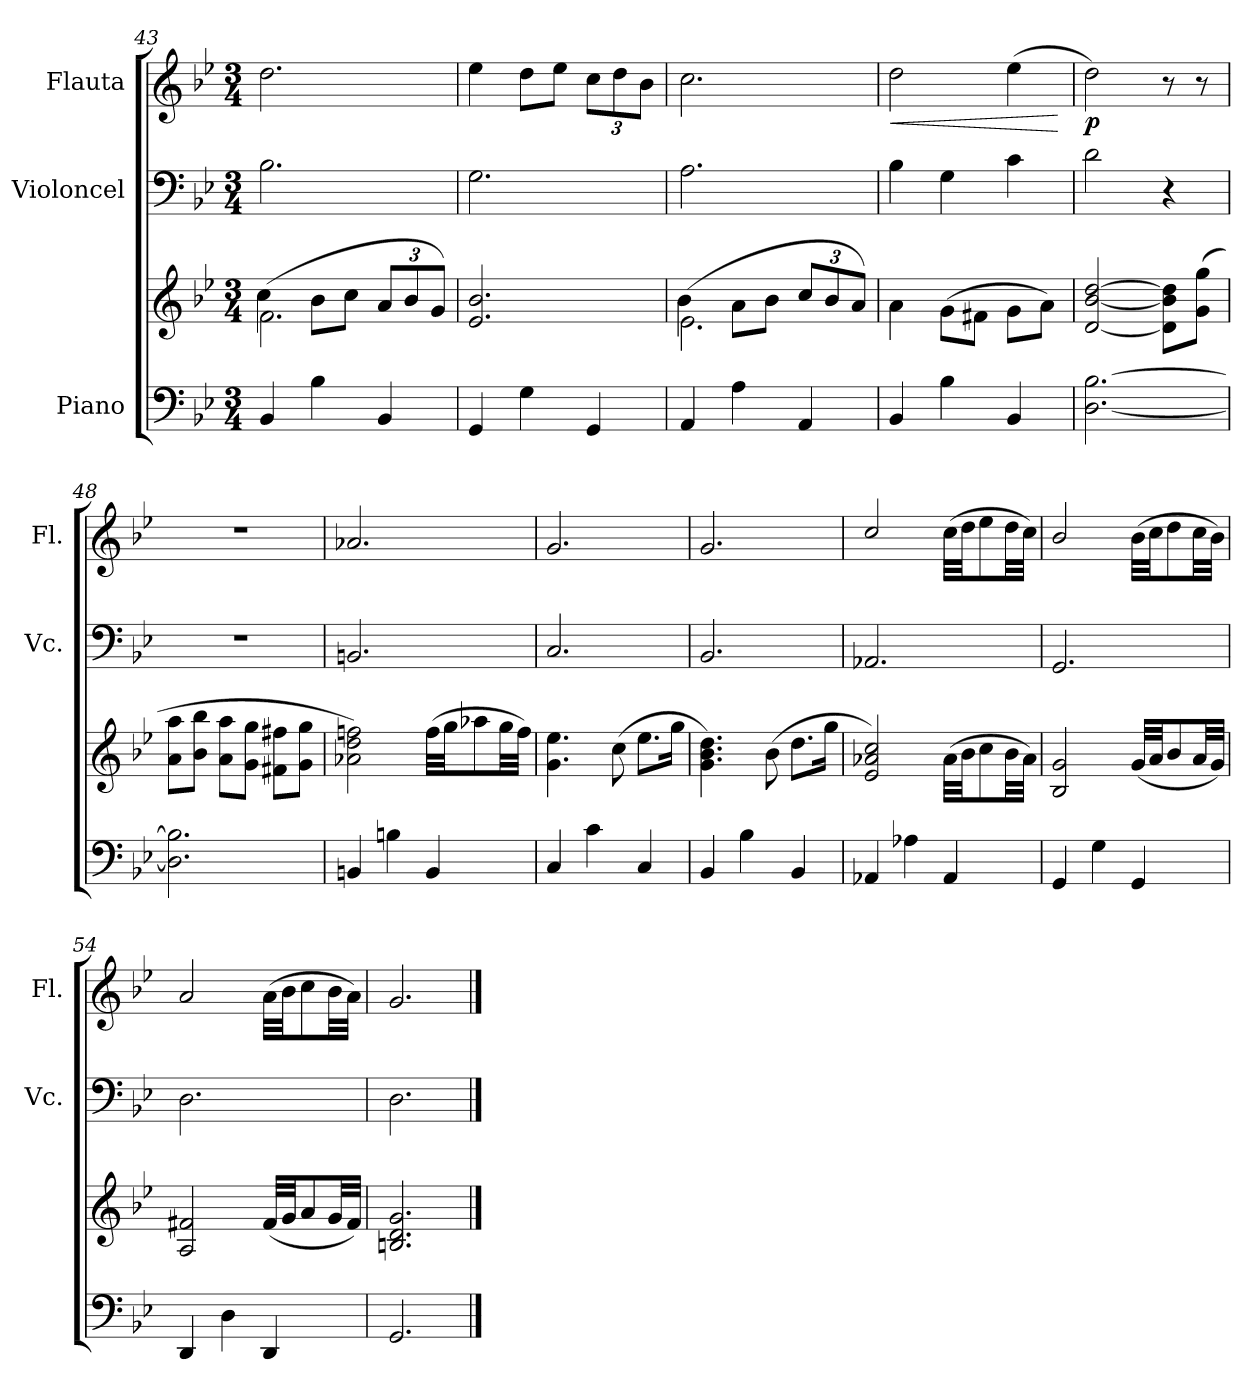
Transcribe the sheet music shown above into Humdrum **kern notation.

**kern	**kern	**dynam	**kern	**kern	**dynam
*part3	*part3	*part3	*part2	*part1	*part1
*staff4	*staff3	*staff3/4	*staff2	*staff1	*staff1
*I"Piano	*	*	*I"Violoncel	*I"Flauta	*
*	*	*	*I'Vc.	*I'Fl.	*
*clefF4	*clefG2	*	*clefF4	*clefG2	*
*k[b-e-]	*k[b-e-]	*	*k[b-e-]	*k[b-e-]	*
*M3/4	*M3/4	*	*M3/4	*M3/4	*
=43	=43	=43	=43	=43	=43
*	*^	*	*	*	*
4BB-/	(2.f\	4cc\	.	2.B-\	2.dd\	.
4B-\	.	8b-\L	.	.	.	.
.	.	8cc\J	.	.	.	.
*	*	*Xbrackettup	*	*	*	*
4BB-/	.	12a/L	.	.	.	.
.	.	12b-/	.	.	.	.
.	.	12g/J)	.	.	.	.
*	*v	*v	*	*	*	*
=44	=44	=44	=44	=44	=44
4GG/	2.e-/ 2.b-/	.	2.G\	4ee-\	.
4G\	.	.	.	8dd\L	.
.	.	.	.	8ee-\J	.
*	*	*	*	*Xbrackettup	*
4GG/	.	.	.	12cc\L	.
.	.	.	.	12dd\	.
.	.	.	.	12b-\J	.
=45	=45	=45	=45	=45	=45
*	*^	*	*	*	*
4AA/	(2.e-\	4b-\	.	2.A\	2.cc\	.
4A\	.	8a\L	.	.	.	.
.	.	8b-\J	.	.	.	.
4AA/	.	12cc/L	.	.	.	.
.	.	12b-/	.	.	.	.
.	.	12a/J)	.	.	.	.
!!LO:LB:g=z
=46	=46	=46	=46	=46	=46	=46
!	!	!	!	!	!	!LO:HP:b
*	*v	*v	*	*	*	*
4BB-/	4a\	.	4B-\	2dd\	<
4B-\	(8g\L	.	4G\	.	.
.	8f#X\J	.	.	.	.
4BB-/	8g\L	.	4c\	(4ee-\	.
.	8a\J)	.	.	.	.
.	.	.	.	.	[
=47	=47	=47	=47	=47	=47
!	!	!	!	!	!LO:DY:b
[2.D\ [2.B-\	[2d/ [2b-/ [2dd/	.	2d\	2dd\)	p
.	8d\] 8b-\] 8dd\]L	.	4r	8r	.
!	!	!LO:DY:b	!	!	!
!	!	!LO:DY:n=1:b	!	!	!
.	(8g\ 8gg\J	p f	.	8r	.
=48	=48	=48	=48	=48	=48
2.D\] 2.B-\]	8a\ 8aa\L	.	2.r	2.r	.
.	8b-\ 8bb-\J	.	.	.	.
.	8a\ 8aa\L	.	.	.	.
.	8g\ 8gg\J	.	.	.	.
.	8f#X\ 8ff#X\L	.	.	.	.
.	8g\ 8gg\J	.	.	.	.
=49	=49	=49	=49	=49	=49
4BBn/	2a-X\ 2dd\ 2ffn\)	.	2.BBn/	2.a-X/	.
4Bn\	.	.	.	.	.
4BB/	(32ff\LLL	.	.	.	.
.	32gg\JJ	.	.	.	.
.	8aa-X\	.	.	.	.
.	32gg\LL	.	.	.	.
.	32ff\JJJ)	.	.	.	.
=50	=50	=50	=50	=50	=50
4C/	4.g\ 4.ee-\	.	2.C/	2.g/	.
4c\	.	.	.	.	.
.	(8cc\	.	.	.	.
4C/	8.ee-\L	.	.	.	.
.	16gg\Jk	.	.	.	.
=51	=51	=51	=51	=51	=51
4BB-/	4.g\ 4.b-\ 4.dd\)	.	2.BB-/	2.g/	.
4B-\	.	.	.	.	.
.	(8b-\	.	.	.	.
4BB-/	8.dd\L	.	.	.	.
.	16gg\Jk	.	.	.	.
!!LO:LB:g=z
=52	=52	=52	=52	=52	=52
4AA-X/	2e-/ 2a-X/ 2cc/)	.	2.AA-X/	2cc/	.
4A-X\	.	.	.	.	.
4AA-/	(32a-\LLL	.	.	(32cc\LLL	.
.	32b-\JJ	.	.	32dd\JJ	.
.	8cc\	.	.	8ee-\	.
.	32b-\LL	.	.	32dd\LL	.
.	32a-\JJJ)	.	.	32cc\JJJ)	.
=53	=53	=53	=53	=53	=53
4GG/	2B-/ 2g/	.	2.GG/	2b-/	.
4G\	.	.	.	.	.
4GG/	(32g/LLL	.	.	(32b-\LLL	.
.	32a/JJ	.	.	32cc\JJ	.
.	8b-/	.	.	8dd\	.
.	32a/LL	.	.	32cc\LL	.
.	32g/JJJ)	.	.	32b-\JJJ)	.
=54	=54	=54	=54	=54	=54
4DD/	2A/ 2f#X/	.	2.D\	2a/	.
4D\	.	.	.	.	.
4DD/	(32f#/LLL	.	.	(32a\LLL	.
.	32g/JJ	.	.	32b-\JJ	.
.	8a/	.	.	8cc\	.
.	32g/LL	.	.	32b-\LL	.
.	32f#/JJJ)	.	.	32a\JJJ)	.
=55	=55	=55	=55	=55	=55
2.GG/	2.Bn/ 2.d/ 2.g/	.	2.D\	2.g/	.
==	==	==	==	==	==
*-	*-	*-	*-	*-	*-
